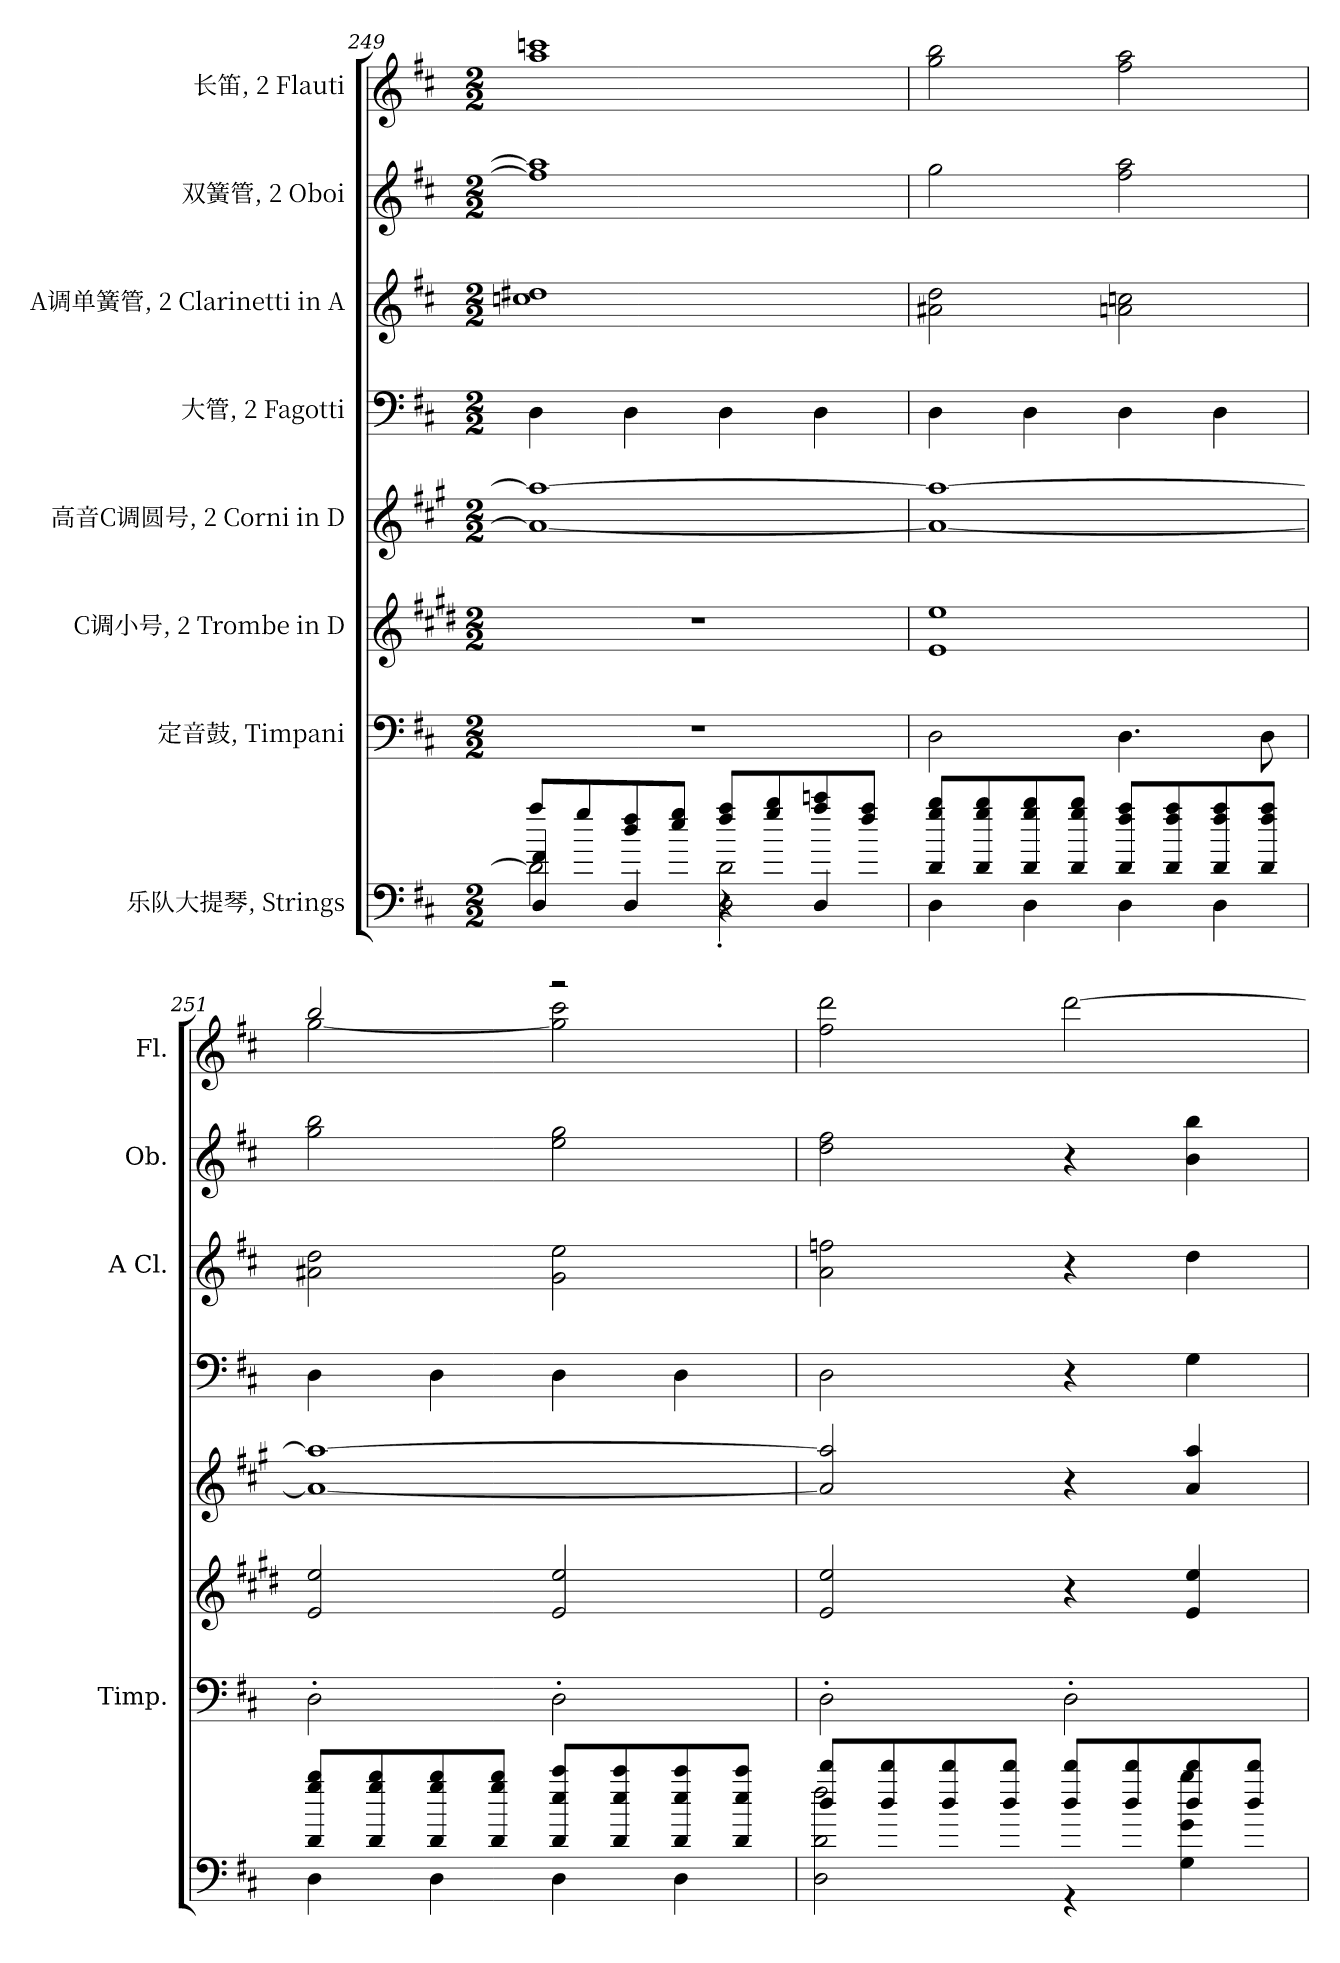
**kern	**kern	**kern	**kern	**kern	**kern	**kern	**kern
*part8	*part7	*part6	*part5	*part4	*part3	*part2	*part1
*staff8	*staff7	*staff6	*staff5	*staff4	*staff3	*staff2	*staff1
*I"乐队大提琴, Strings	*I"定音鼓, Timpani	*I"C调小号, 2 Trombe in D	*I"高音C调圆号, 2 Corni in D	*I"大管, 2 Fagotti	*I"A调单簧管, 2 Clarinetti in A	*I"双簧管, 2 Oboi	*I"长笛, 2 Flauti
*	*I'Timp.	*	*	*	*I'A Cl.	*I'Ob.	*I'Fl.
*clefF4	*clefF4	*clefG2	*clefG2	*clefF4	*clefG2	*clefG2	*clefG2
*	*	*ITrd1c2	*ITrd4c7	*	*ITrd2c3	*	*
*k[f#c#]	*k[f#c#]	*k[f#c#]	*k[f#c#]	*k[f#c#]	*k[f#c#g#d#a#]	*k[f#c#]	*k[f#c#]
*M2/2	*M2/2	*M2/2	*M2/2	*M2/2	*M2/2	*M2/2	*M2/2
=249	=249	=249	=249	=249	=249	=249	=249
*^	*	*	*	*	*	*	*
*	*^	*	*	*	*	*	*	*
8aa/L	2d\]	4D/ 4f#/	1r	1r	1d_ 1dd_	4D\	1an 1b#X	1ff#] 1aa]	1aa 1cccn
8gg/	.	.	.	.	.	.	.	.	.
8dd/ 8ff#/	.	4D/	.	.	.	4D\	.	.	.
8ee/ 8gg/J	.	.	.	.	.	.	.	.	.
8ff#/ 8aa/L	2D\' 2d\'	4r	.	.	.	4D\	.	.	.
8gg/ 8bb/	.	.	.	.	.	.	.	.	.
8aa/ 8cccn/	.	4D/	.	.	.	4D\	.	.	.
8ff#/ 8aa/J	.	.	.	.	.	.	.	.	.
*	*v	*v	*	*	*	*	*	*	*
!!LO:PB:g=z
=250	=250	=250	=250	=250	=250	=250	=250	=250
8d/ 8gg/ 8bb/L	4D\	2D\	1d 1dd	1d_ 1dd_	4D\	2f##X\ 2b\	2gg\	2gg\ 2bb\
8d/ 8gg/ 8bb/	.	.	.	.	.	.	.	.
8d/ 8gg/ 8bb/	4D\	.	.	.	4D\	.	.	.
8d/ 8gg/ 8bb/J	.	.	.	.	.	.	.	.
8d/ 8ff#/ 8aa/L	4D\	4.D\	.	.	4D\	2f#X\ 2an\	2ff#\ 2aa\	2ff#\ 2aa\
8d/ 8ff#/ 8aa/	.	.	.	.	.	.	.	.
8d/ 8ff#/ 8aa/	4D\	.	.	.	4D\	.	.	.
8d/ 8ff#/ 8aa/J	.	8D\	.	.	.	.	.	.
=251	=251	=251	=251	=251	=251	=251	=251	=251
*	*	*	*	*	*	*	*	*^
8d/ 8gg/ 8bb/L	4D\	2D'\	2d/ 2dd/	1d_ 1dd_	4D\	2f##X\ 2b\	2gg\ 2bb\	2bb/	[2gg\
8d/ 8gg/ 8bb/	.	.	.	.	.	.	.	.	.
8d/ 8gg/ 8bb/	4D\	.	.	.	4D\	.	.	.	.
8d/ 8gg/ 8bb/J	.	.	.	.	.	.	.	.	.
8d/ 8ee/ 8ccc#/L	4D\	2D'\	2d/ 2dd/	.	4D\	2e\ 2cc#\	2ee\ 2gg\	2r	2gg\] 2ccc#\
8d/ 8ee/ 8ccc#/	.	.	.	.	.	.	.	.	.
8d/ 8ee/ 8ccc#/	4D\	.	.	.	4D\	.	.	.	.
8d/ 8ee/ 8ccc#/J	.	.	.	.	.	.	.	.	.
*	*	*	*	*	*	*	*	*v	*v
=252	=252	=252	=252	=252	=252	=252	=252	=252
8dd/ 8ddd/L	2D\ 2d\ 2ff#\	2D'\	2d/ 2dd/	2d/] 2dd/]	2D\	2f#\ 2ddn\	2dd\ 2ff#\	2ff#\ 2ddd\
8dd/ 8ddd/	.	.	.	.	.	.	.	.
8dd/ 8ddd/	.	.	.	.	.	.	.	.
8dd/ 8ddd/J	.	.	.	.	.	.	.	.
8dd/ 8ddd/L	4r	2D'\	4r	4r	4r	4r	4r	[2ddd\
8dd/ 8ddd/	.	.	.	.	.	.	.	.
8dd/ 8ddd/	4G\ 4g\ 4bb\	.	4d/ 4dd/	4d/ 4dd/	4G\	4b\	4b\ 4bb\	.
8dd/ 8ddd/J	.	.	.	.	.	.	.	.
*v	*v	*	*	*	*	*	*	*
=	=	=	=	=	=	=	=
*-	*-	*-	*-	*-	*-	*-	*-
